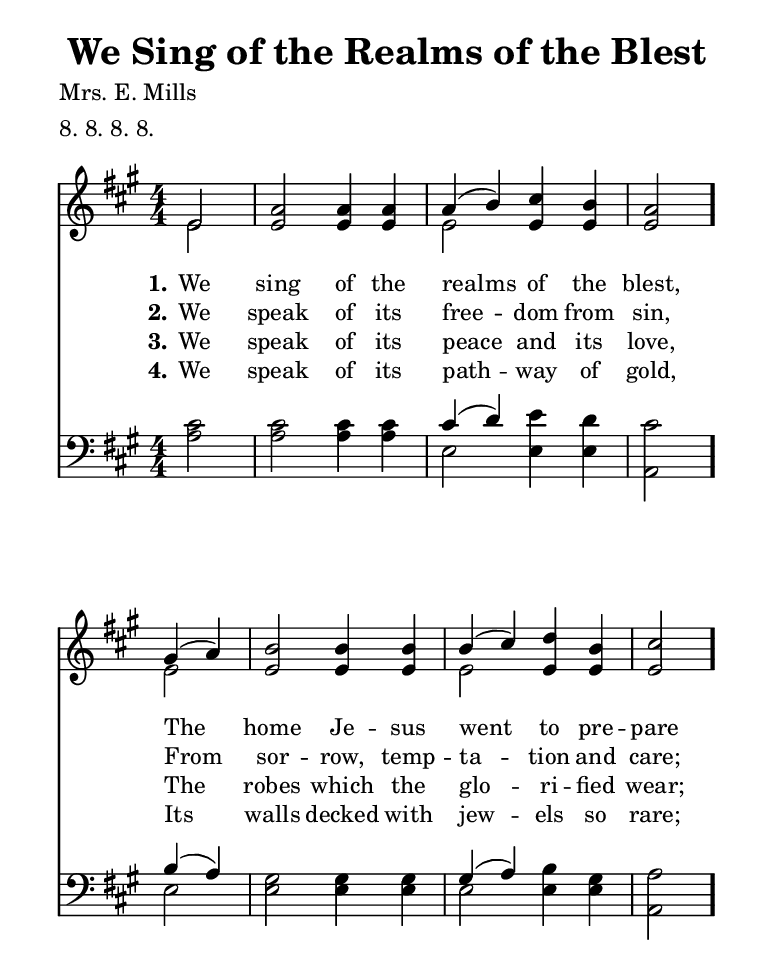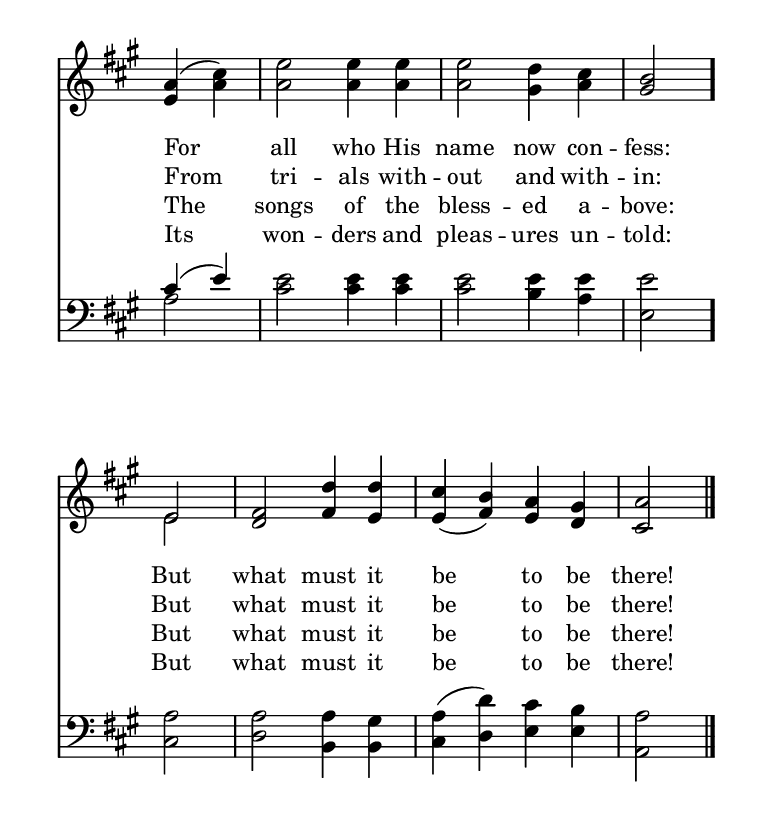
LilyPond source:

\include "common/global.ily"
\paper {
  \include "common/paper.ily"
  ragged-bottom = ##t
  system-system-spacing.padding = 11
}

\header{
  hymnnumber = "276"
  title = "We Sing of the Realms of the Blest"
  tunename = "Celeste"
  meter = "8. 8. 8. 8."
  poet = "Mrs. E. Mills"
  composer = ""
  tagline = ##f
}

global = {
  \include "common/overrides.ily"
  \override Staff.TimeSignature.style = #'numbered
  \time 4/4
  \override Score.MetronomeMark.transparent = ##t % hide all fermata changes too
  \tempo 4=120
  \key a \major
  \partial 2
  \autoBeamOff
}

notesSoprano = {
\global
\relative c' {

  e2 | a a4 a | a( b) cis b | a2
  gis4( a) | b2 b4 b | b( cis) d b | cis2 \eogbreak
  a4( cis) | e2 e4 e | e2 d4 cis | b2
  e,2 | fis d'4 d | cis( b) a gis | a2

  \bar "|."

}
}

notesAlto = {
\global
\relative e' {

  e2 | e e4 e | e2 e4 e | e2
  e2 | e e4 e | e2 e4 e | e2
  e4( a) | a2 a4 a | a2 gis4 a | gis2
  e2 | d2 fis4 e | e( fis) e d | cis2

}
}

notesTenor = {
\global
\relative a {

  cis2 | cis cis4 cis | cis4( d) e d | cis2
  b4( a) | gis2 gis4 gis | gis( a) b gis | a2
  cis4( e) | e2 e4 e | e2 e4 e | e2
  a,2 | a a4 gis | a( d) cis b | a2

}
}

notesBass = {
\global
\relative f {

  a2 | a a4 a | e2 e4 e | a,2
  e'2 | e e4 e | e2 e4 e | a,2
  a'2 | cis2 cis4 cis | cis2 b4 a | e2
  cis2 | d b4 b | cis( d) e e | a,2

}
}

wordsA = \lyricmode {
\set stanza = "1."

We sing of the realms of the blest, \bar "."
The home Je -- sus went to pre -- pare \bar "."
For all who His name now con -- fess: \bar "."
But what must it be to be there! \bar "."

}

wordsB = \lyricmode {
\set stanza = "2."

We speak of its free -- dom from sin,
From sor -- row, temp -- ta -- tion and care;
From tri -- als with -- out and with -- in:
But what must it be to be there!

}

wordsC = \lyricmode {
\set stanza = "3."

We speak of its peace and its love,
The robes which the glo -- ri -- fied wear;
The songs of the bless -- ed a -- bove:
But what must it be to be there!

}

wordsD = \lyricmode {
\set stanza = "4."

We speak of its path -- way of gold,
Its walls decked with jew -- els so rare;
Its won -- ders and pleas -- ures un -- told:
But what must it be to be there!

}

\score {
  \context ChoirStaff <<
    \context Staff = upper <<
      \set Staff.autoBeaming = ##f
      \set ChoirStaff.systemStartDelimiter = #'SystemStartBar
      \set ChoirStaff.printPartCombineTexts = ##f
      \partcombine #'(2 . 9) \notesSoprano \notesAlto
      \context NullVoice = sopranos { \voiceOne << \notesSoprano >> }
      \context Lyrics = one   \lyricsto sopranos \wordsA
      \context Lyrics = two   \lyricsto sopranos \wordsB
      \context Lyrics = three \lyricsto sopranos \wordsC
      \context Lyrics = four  \lyricsto sopranos \wordsD
    >>
    \context Staff = men <<
      \set Staff.autoBeaming = ##f
      \clef bass
      \set ChoirStaff.printPartCombineTexts = ##f
      \partcombine #'(2 . 9) \notesTenor \notesBass
    >>
  >>
  \layout {
    \include "common/layout.ily"
  }
  \midi{
    \include "common/midi.ily"
  }
}

\version "2.19.49"  % necessary for upgrading to future LilyPond versions.

% vi:set et ts=2 sw=2 ai nocindent syntax=lilypond:
